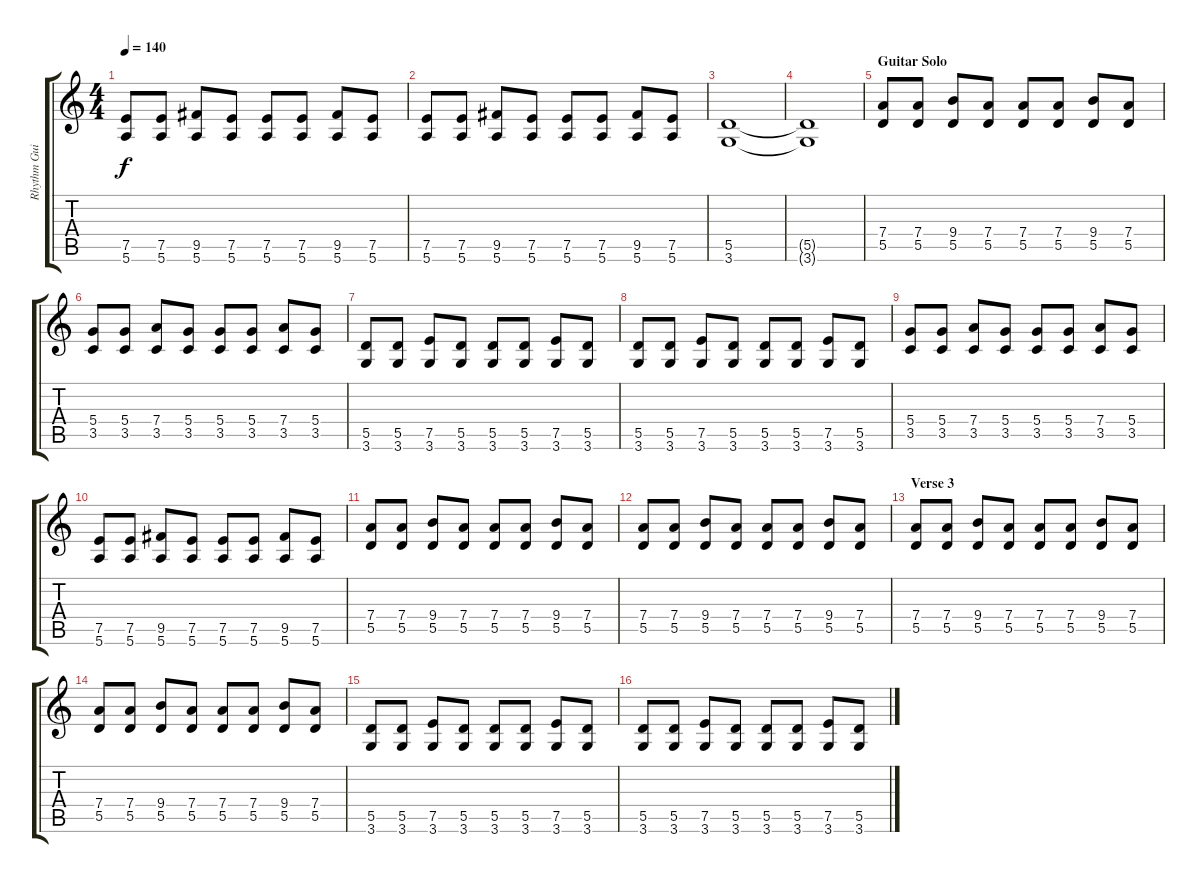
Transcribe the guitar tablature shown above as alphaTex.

\track ("Rhythm Guitar" "Rhythm Gui") {instrument distortionguitar}
\staff {score tabs}
\tuning (E4 B3 G3 D3 A2 E2) {hide}
\ts (4 4)
\tempo 140
\clef g2
\ks c
(7.5 5.6).8{dy f} (7.5 5.6).8 (9.5 5.6).8 (7.5 5.6).8 (7.5 5.6).8 (7.5 5.6).8 (9.5 5.6).8 (7.5 5.6).8 |
(7.5 5.6).8 (7.5 5.6).8 (9.5 5.6).8 (7.5 5.6).8 (7.5 5.6).8 (7.5 5.6).8 (9.5 5.6).8 (7.5 5.6).8 |
(5.5 3.6).1 |
(5.5{t} 3.6{t}).1 |
\section ("" "Guitar Solo")
(7.4 5.5).8 (7.4 5.5).8 (9.4 5.5).8 (7.4 5.5).8 (7.4 5.5).8 (7.4 5.5).8 (9.4 5.5).8 (7.4 5.5).8 |
(5.4 3.5).8 (5.4 3.5).8 (7.4 3.5).8 (5.4 3.5).8 (5.4 3.5).8 (5.4 3.5).8 (7.4 3.5).8 (5.4 3.5).8 |
(5.5 3.6).8 (5.5 3.6).8 (7.5 3.6).8 (5.5 3.6).8 (5.5 3.6).8 (5.5 3.6).8 (7.5 3.6).8 (5.5 3.6).8 |
(5.5 3.6).8 (5.5 3.6).8 (7.5 3.6).8 (5.5 3.6).8 (5.5 3.6).8 (5.5 3.6).8 (7.5 3.6).8 (5.5 3.6).8 |
(5.4 3.5).8 (5.4 3.5).8 (7.4 3.5).8 (5.4 3.5).8 (5.4 3.5).8 (5.4 3.5).8 (7.4 3.5).8 (5.4 3.5).8 |
(7.5 5.6).8 (7.5 5.6).8 (9.5 5.6).8 (7.5 5.6).8 (7.5 5.6).8 (7.5 5.6).8 (9.5 5.6).8 (7.5 5.6).8 |
(7.4 5.5).8 (7.4 5.5).8 (9.4 5.5).8 (7.4 5.5).8 (7.4 5.5).8 (7.4 5.5).8 (9.4 5.5).8 (7.4 5.5).8 |
(7.4 5.5).8 (7.4 5.5).8 (9.4 5.5).8 (7.4 5.5).8 (7.4 5.5).8 (7.4 5.5).8 (9.4 5.5).8 (7.4 5.5).8 |
\section ("" "Verse 3")
(7.4 5.5).8 (7.4 5.5).8 (9.4 5.5).8 (7.4 5.5).8 (7.4 5.5).8 (7.4 5.5).8 (9.4 5.5).8 (7.4 5.5).8 |
(7.4 5.5).8 (7.4 5.5).8 (9.4 5.5).8 (7.4 5.5).8 (7.4 5.5).8 (7.4 5.5).8 (9.4 5.5).8 (7.4 5.5).8 |
(5.5 3.6).8 (5.5 3.6).8 (7.5 3.6).8 (5.5 3.6).8 (5.5 3.6).8 (5.5 3.6).8 (7.5 3.6).8 (5.5 3.6).8 |
(5.5 3.6).8 (5.5 3.6).8 (7.5 3.6).8 (5.5 3.6).8 (5.5 3.6).8 (5.5 3.6).8 (7.5 3.6).8 (5.5 3.6).8
